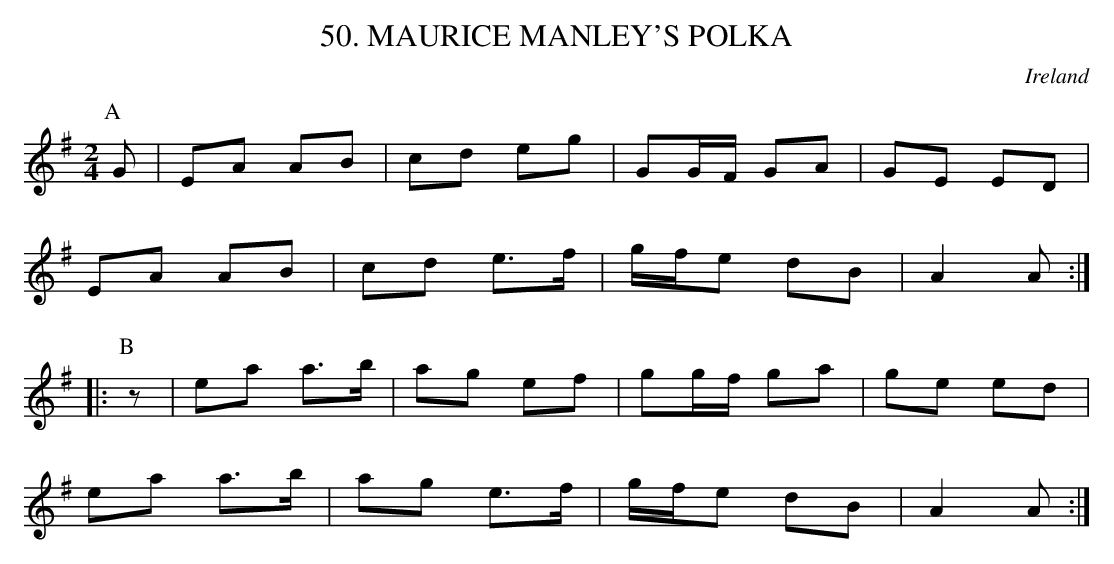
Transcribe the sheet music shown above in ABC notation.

X:1
T:50. MAURICE MANLEY'S POLKA
O:Ireland
M:2/4
L:1/8
K:G
P:A
G|\
EA AB|cd eg|GG/2F/2 GA|GE ED|
EA AB|cd e>f|g/2f/2e dB|A2 A ::
P:B
z|\
ea a>b|ag ef|gg/2f/2 ga|ge ed|
ea a>b|ag e>f|g/2f/2e dB|A2 A:|
